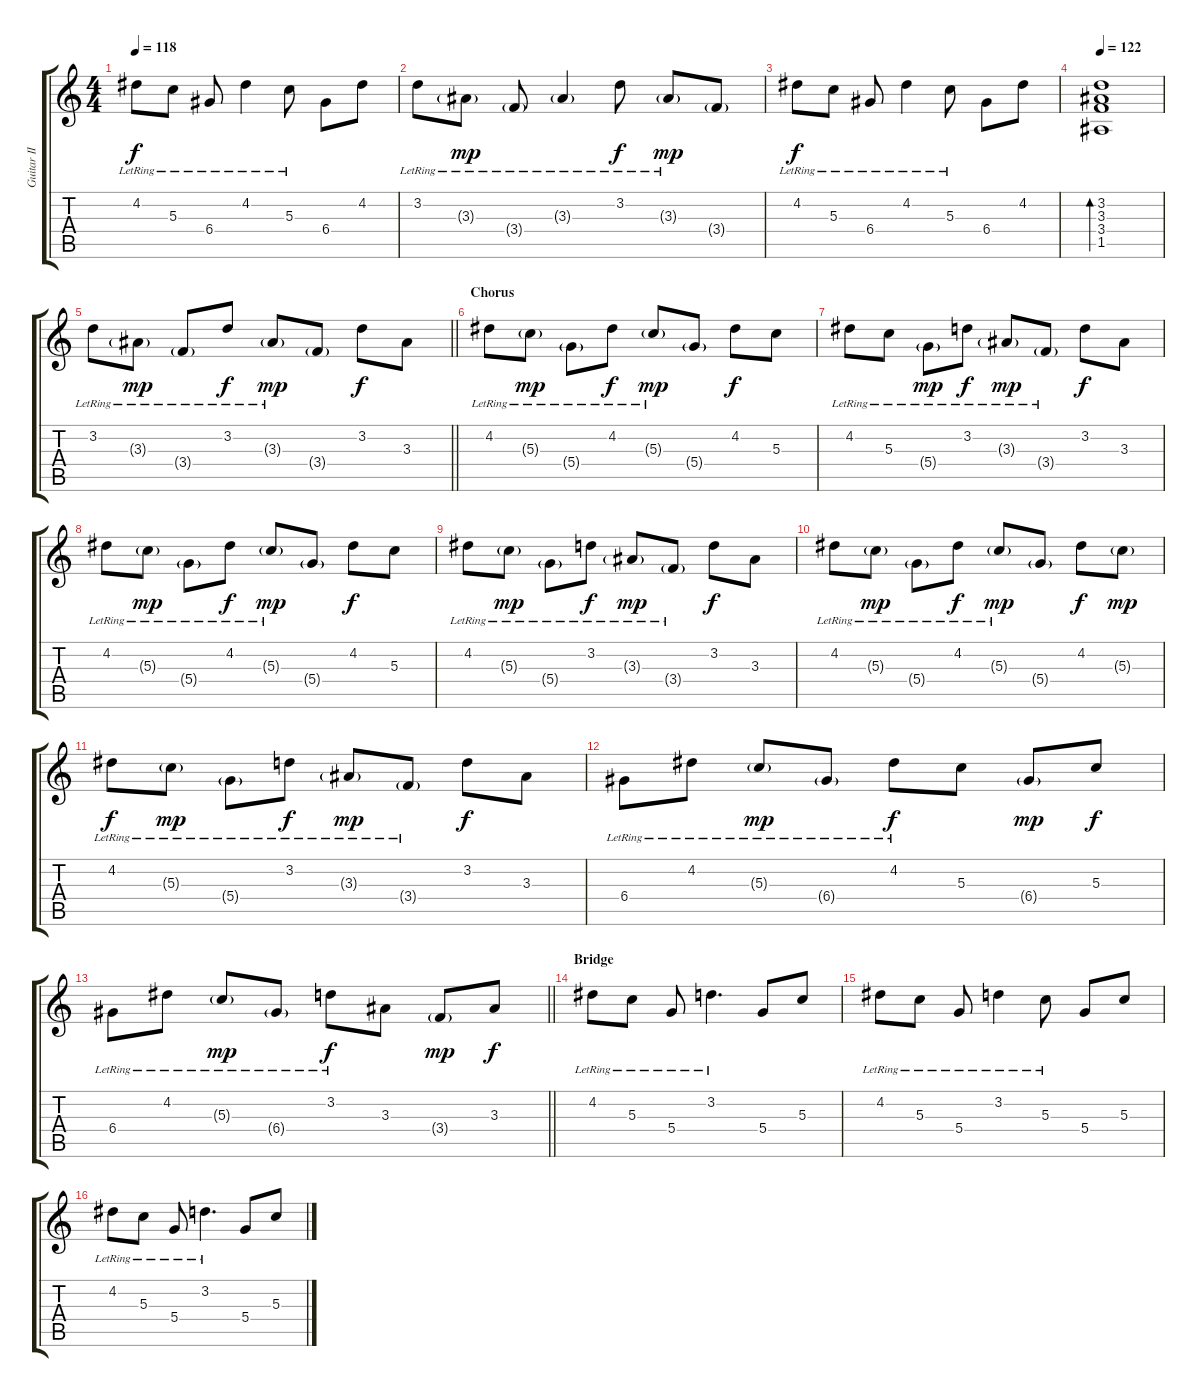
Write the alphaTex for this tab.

\track ("Guitar II" "Guitar II") {instrument electricguitarclean}
\staff {score tabs}
\tuning (E4 B3 G3 D3 A2 E2) {hide}
\ts (4 4)
\tempo 118
\clef g2
\ks c
4.2{lr}.8{dy f} 5.3{lr}.8 6.4{lr}.8 4.2{lr}.4 5.3{lr}.8 6.4.8 4.2.8 |
3.2{lr}.8 3.3{g lr}.8{dy mp} 3.4{g lr}.8 3.3{g lr}.4 3.2{lr}.8{dy f} 3.3{g lr}.8{dy mp} 3.4{g}.8 |
4.2{lr}.8{dy f} 5.3{lr}.8 6.4{lr}.8 4.2{lr}.4 5.3{lr}.8 6.4.8 4.2.8 |
\tempo 122
(3.2 3.3 3.4 1.5).1{bd 240} |
\barLineRight lightlight
3.2{lr}.8 3.3{g lr}.8{dy mp} 3.4{g lr}.8 3.2{lr}.8{dy f} 3.3{g lr}.8{dy mp} 3.4{g}.8 3.2.8{dy f} 3.3.8 |
\section ("" "Chorus")
4.2{lr}.8 5.3{g lr}.8{dy mp} 5.4{g lr}.8 4.2{lr}.8{dy f} 5.3{g lr}.8{dy mp} 5.4{g}.8 4.2.8{dy f} 5.3.8 |
4.2{lr}.8 5.3{lr}.8 5.4{g lr}.8{dy mp} 3.2{lr}.8{dy f} 3.3{g lr}.8{dy mp} 3.4{g lr}.8 3.2.8{dy f} 3.3.8 |
4.2{lr}.8 5.3{g lr}.8{dy mp} 5.4{g lr}.8 4.2{lr}.8{dy f} 5.3{g lr}.8{dy mp} 5.4{g}.8 4.2.8{dy f} 5.3.8 |
4.2{lr}.8 5.3{g lr}.8{dy mp} 5.4{g lr}.8 3.2{lr}.8{dy f} 3.3{g lr}.8{dy mp} 3.4{g lr}.8 3.2.8{dy f} 3.3.8 |
4.2{lr}.8 5.3{g lr}.8{dy mp} 5.4{g lr}.8 4.2{lr}.8{dy f} 5.3{g lr}.8{dy mp} 5.4{g}.8 4.2.8{dy f} 5.3{g}.8{dy mp} |
4.2{lr}.8{dy f} 5.3{g lr}.8{dy mp} 5.4{g lr}.8 3.2{lr}.8{dy f} 3.3{g lr}.8{dy mp} 3.4{g lr}.8 3.2.8{dy f} 3.3.8 |
6.4{lr}.8 4.2{lr}.8 5.3{g lr}.8{dy mp} 6.4{g lr}.8 4.2{lr}.8{dy f} 5.3.8 6.4{g}.8{dy mp} 5.3.8{dy f} |
\barLineRight lightlight
6.4{lr}.8 4.2{lr}.8 5.3{g lr}.8{dy mp} 6.4{g lr}.8 3.2{lr}.8{dy f} 3.3.8 3.4{g}.8{dy mp} 3.3.8{dy f} |
\section ("" "Bridge")
4.2{lr}.8 5.3{lr}.8 5.4{lr}.8 3.2{lr}.4{d} 5.4.8 5.3.8 |
4.2{lr}.8 5.3{lr}.8 5.4{lr}.8 3.2{lr}.4 5.3{lr}.8 5.4.8 5.3.8 |
4.2{lr}.8 5.3{lr}.8 5.4{lr}.8 3.2{lr}.4{d} 5.4.8 5.3.8
